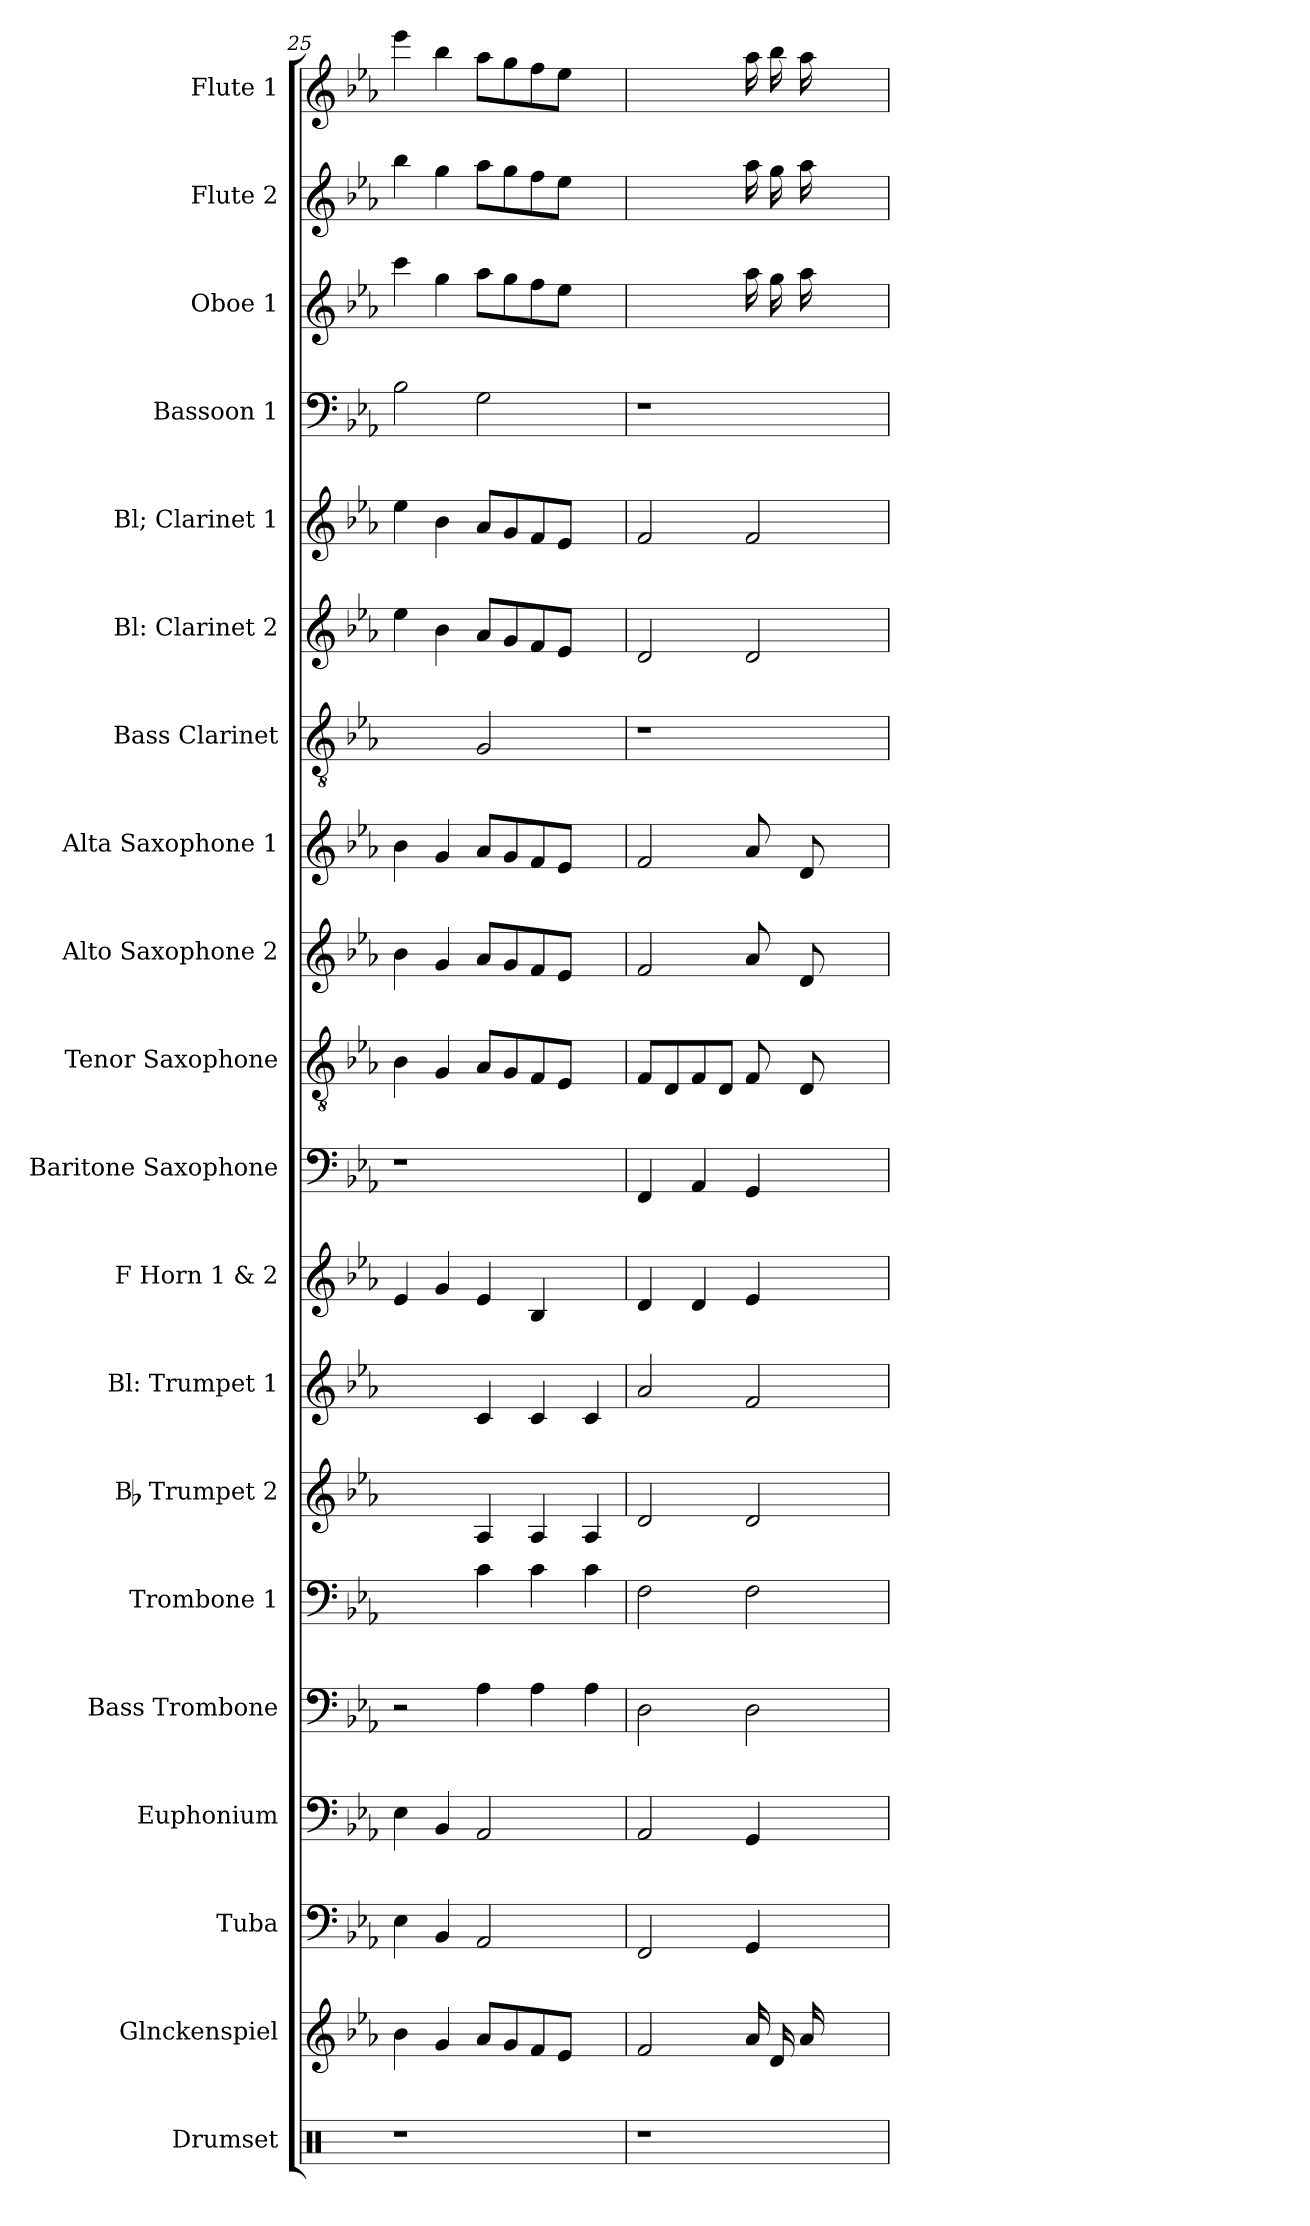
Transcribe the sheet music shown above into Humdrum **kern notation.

**kern	**kern	**kern	**kern	**kern	**kern	**kern	**kern	**kern	**kern	**kern	**kern	**kern	**kern	**kern	**kern	**kern	**kern	**kern	**kern
*part20	*part19	*part18	*part17	*part16	*part15	*part14	*part13	*part12	*part11	*part10	*part9	*part8	*part7	*part6	*part5	*part4	*part3	*part2	*part1
*staff20	*staff19	*staff18	*staff17	*staff16	*staff15	*staff14	*staff13	*staff12	*staff11	*staff10	*staff9	*staff8	*staff7	*staff6	*staff5	*staff4	*staff3	*staff2	*staff1
*I"Drumset	*I"Glnckenspiel	*I"Tuba	*I"Euphonium	*I"Bass Trombone	*I"Trombone 1	*I"Bb Trumpet 2	*I"Bl: Trumpet 1	*I"F Horn 1 & 2	*I"Baritone Saxophone	*I"Tenor Saxophone	*I"Alto Saxophone 2	*I"Alta Saxophone 1	*I"Bass Clarinet	*I"Bl: Clarinet 2	*I"Bl; Clarinet 1	*I"Bassoon 1	*I"Oboe 1	*I"Flute 2	*I"Flute 1
*clefX	*clefG2	*clefF4	*clefF4	*clefF4	*clefF4	*clefG2	*clefG2	*clefG2	*clefF4	*clefGv2	*clefG2	*clefG2	*clefGv2	*clefG2	*clefG2	*clefF4	*clefG2	*clefG2	*clefG2
*	*k[b-e-a-]	*k[b-e-a-]	*k[b-e-a-]	*k[b-e-a-]	*k[b-e-a-]	*k[b-e-a-]	*k[b-e-a-]	*k[b-e-a-]	*k[b-e-a-]	*k[b-e-a-]	*k[b-e-a-]	*k[b-e-a-]	*k[b-e-a-]	*k[b-e-a-]	*k[b-e-a-]	*k[b-e-a-]	*k[b-e-a-]	*k[b-e-a-]	*k[b-e-a-]
=25	=25	=25	=25	=25	=25	=25	=25	=25	=25	=25	=25	=25	=25	=25	=25	=25	=25	=25	=25
1r	4b-\	4E-\	4E-\	2rE	2ryy	2ryy	2ryy	4e-/	1r	4B-\	4b-\	4b-\	2ryy	4ee-\	4ee-\	2B-\	4ccc\	4bb-\	4eee-\
.	4g/	4BB-/	4BB-/	.	.	.	.	4g/	.	4G/	4g/	4g/	.	4b-\	4b-\	.	4gg\	4gg\	4bb-\
.	8a-/L	2AA-/	2AA-/	4A-\	4c\	4A-/	4c/	4e-/	.	8A-/L	8a-/L	8a-/L	2G/	8a-/L	8a-/L	2G\	8aa-\L	8aa-\L	8aa-\L
.	8g/	.	.	.	.	.	.	.	.	8G/	8g/	8g/	.	8g/	8g/	.	8gg\	8gg\	8gg\
.	8f/	.	.	4A-\	4c\	4A-/	4c/	4B-/	.	8F/	8f/	8f/	.	8f/	8f/	.	8ff\	8ff\	8ff\
.	8e-/J	.	.	.	.	.	.	.	.	8E-/J	8e-/J	8e-/J	.	8e-/J	8e-/J	.	8ee-\J	8ee-\J	8ee-\J
4ryy	4ryy	4ryy	4ryy	4A-\	4c\	4A-/	4c/	4ryy	4ryy	4ryy	4ryy	4ryy	4ryy	4ryy	4ryy	4ryy	4ryy	4ryy	4ryy
=26	=26	=26	=26	=26	=26	=26	=26	=26	=26	=26	=26	=26	=26	=26	=26	=26	=26	=26	=26
1r	2f/	2FF/	2AA-/	2D\	2F\	2d/	2a-/	4d/	4FF/	8F/L	2f/	2f/	1r	2d/	2f/	1r	2ryy	2ryy	2ryy
.	.	.	.	.	.	.	.	.	.	8D/	.	.	.	.	.	.	.	.	.
.	.	.	.	.	.	.	.	4d/	4AA-/	8F/	.	.	.	.	.	.	.	.	.
.	.	.	.	.	.	.	.	.	.	8D/J	.	.	.	.	.	.	.	.	.
.	16a-/LL	4GG/	4GG/	2D\	2F\	2d/	2f/	4e-/	4GG/	8F/L	8a-/L	8a-/L	.	2d/	2f/	.	16aa-\LL	16aa-\LL	16aa-\LL
.	16d/	.	.	.	.	.	.	.	.	.	.	.	.	.	.	.	16gg\	16gg\	16bb-\
.	16a-/	.	.	.	.	.	.	.	.	8D/	8d/	8d/	.	.	.	.	16aa-\	16aa-\	16aa-\
.	4ryy	.	.	.	.	.	.	.	.	.	.	.	.	.	.	.	4ryy	4ryy	4ryy
.	.	4ryy	4ryy	.	.	.	.	4ryy	4ryy	4ryy	4ryy	4ryy	.	.	.	.	.	.	.
.	16ryy	.	.	.	.	.	.	.	.	.	.	.	.	.	.	.	16ryy	16ryy	16ryy
=	=	=	=	=	=	=	=	=	=	=	=	=	=	=	=	=	=	=	=
*-	*-	*-	*-	*-	*-	*-	*-	*-	*-	*-	*-	*-	*-	*-	*-	*-	*-	*-	*-
